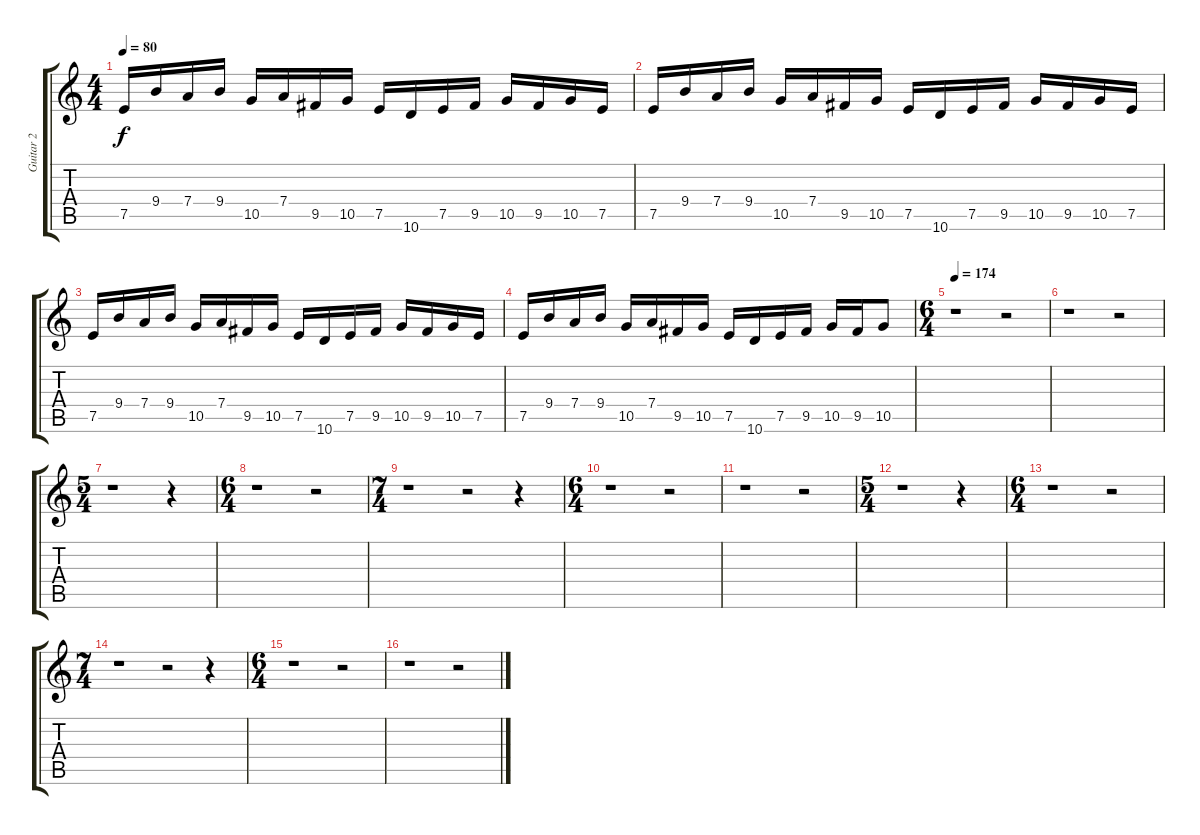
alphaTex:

\track ("Guitar 2" "Guitar 2") {instrument distortionguitar}
\staff {score tabs}
\tuning (E4 B3 G3 D3 A2 E2) {hide}
\ts (4 4)
\tempo 80
\clef g2
\ks c
7.5.16{dy f} 9.4.16 7.4.16 9.4.16 10.5.16 7.4.16 9.5.16 10.5.16 7.5.16 10.6.16 7.5.16 9.5.16 10.5.16 9.5.16 10.5.16 7.5.16 |
7.5.16 9.4.16 7.4.16 9.4.16 10.5.16 7.4.16 9.5.16 10.5.16 7.5.16 10.6.16 7.5.16 9.5.16 10.5.16 9.5.16 10.5.16 7.5.16 |
7.5.16 9.4.16 7.4.16 9.4.16 10.5.16 7.4.16 9.5.16 10.5.16 7.5.16 10.6.16 7.5.16 9.5.16 10.5.16 9.5.16 10.5.16 7.5.16 |
7.5.16 9.4.16 7.4.16 9.4.16 10.5.16 7.4.16 9.5.16 10.5.16 7.5.16 10.6.16 7.5.16 9.5.16 10.5.16 9.5.16 10.5.8 |
\ts (6 4)
\tempo 174
r.1{volume 0 balance 16} r.2 |
r.1 r.2 |
\ts (5 4)
r.1 r.4 |
\ts (6 4)
r.1 r.2 |
\ts (7 4)
r.1 r.2 r.4 |
\ts (6 4)
r.1 r.2 |
r.1 r.2 |
\ts (5 4)
r.1 r.4 |
\ts (6 4)
r.1 r.2 |
\ts (7 4)
r.1 r.2 r.4 |
\ts (6 4)
r.1 r.2 |
r.1 r.2
